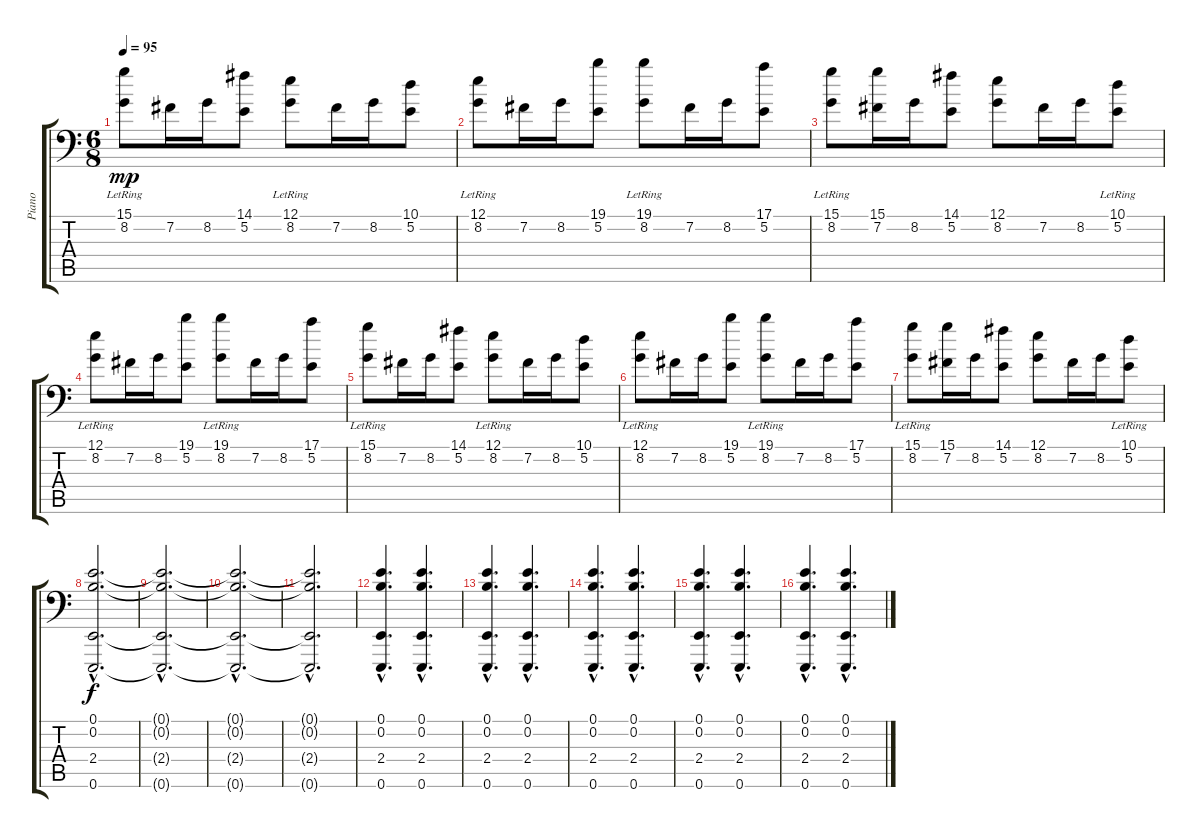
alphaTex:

\track ("Piano" "Piano") {instrument acousticgrandpiano}
\staff {score tabs}
\tuning (E4 B3 G2 D2 A1 E1) {hide}
\ts (6 8)
\tempo 95
\clef f4
\ks c
(15.1{lr} 8.2).8{dy mp} 7.2.16 8.2.16 (14.1 5.2).8 (12.1{lr} 8.2).8 7.2.16 8.2.16 (10.1 5.2).8 |
(12.1{lr} 8.2).8 7.2.16 8.2.16 (19.1 5.2).8 (19.1{lr} 8.2).8 7.2.16 8.2.16 (17.1 5.2).8 |
(15.1{lr} 8.2).8 (15.1 7.2).16 8.2.16 (14.1 5.2).8 (12.1 8.2).8 7.2.16 8.2.16 (10.1{lr} 5.2).8 |
(12.1{lr} 8.2).8 7.2.16 8.2.16 (19.1 5.2).8 (19.1{lr} 8.2).8 7.2.16 8.2.16 (17.1 5.2).8 |
(15.1{lr} 8.2).8 7.2.16 8.2.16 (14.1 5.2).8 (12.1{lr} 8.2).8 7.2.16 8.2.16 (10.1 5.2).8 |
(12.1{lr} 8.2).8 7.2.16 8.2.16 (19.1 5.2).8 (19.1{lr} 8.2).8 7.2.16 8.2.16 (17.1 5.2).8 |
(15.1{lr} 8.2).8 (15.1 7.2).16 8.2.16 (14.1 5.2).8 (12.1 8.2).8 7.2.16 8.2.16 (10.1{lr} 5.2).8 |
(0.1{hac} 0.2{hac} 2.4{hac} 0.6{hac}).2{d dy f} |
(0.1{hac t} 0.2{hac t} 2.4{hac t} 0.6{hac t}).2{d} |
(0.1{hac t} 0.2{hac t} 2.4{hac t} 0.6{hac t}).2{d} |
(0.1{hac t} 0.2{hac t} 2.4{hac t} 0.6{hac t}).2{d} |
(0.1{hac} 0.2{hac} 2.4{hac} 0.6{hac}).4{d} (0.1{hac} 0.2{hac} 2.4{hac} 0.6{hac}).4{d} |
(0.1{hac} 0.2{hac} 2.4{hac} 0.6{hac}).4{d} (0.1{hac} 0.2{hac} 2.4{hac} 0.6{hac}).4{d} |
(0.1{hac} 0.2{hac} 2.4{hac} 0.6{hac}).4{d} (0.1{hac} 0.2{hac} 2.4{hac} 0.6{hac}).4{d} |
(0.1{hac} 0.2{hac} 2.4{hac} 0.6{hac}).4{d} (0.1{hac} 0.2{hac} 2.4{hac} 0.6{hac}).4{d} |
(0.1{hac} 0.2{hac} 2.4{hac} 0.6{hac}).4{d} (0.1{hac} 0.2{hac} 2.4{hac} 0.6{hac}).4{d}
